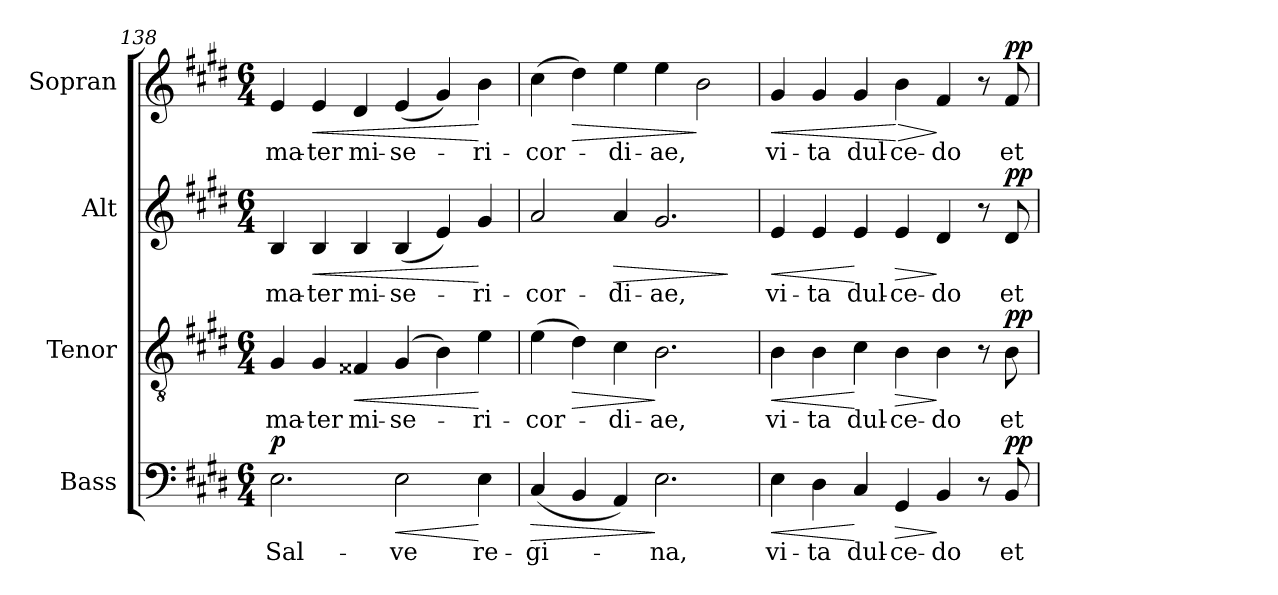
**kern	**text	**dynam	**kern	**text	**dynam	**kern	**text	**dynam	**kern	**text	**dynam
*part4	*part4	*part4	*part3	*part3	*part3	*part2	*part2	*part2	*part1	*part1	*part1
*staff4	*staff4	*staff4	*staff3	*staff3	*staff3	*staff2	*staff2	*staff2	*staff1	*staff1	*staff1
*I"Bass	*	*	*I"Tenor	*	*	*I"Alt	*	*	*I"Sopran	*	*
*I'B.	*	*	*I'T.	*	*	*I'A.	*	*	*I'S.	*	*
*clefF4	*	*	*clefGv2	*	*	*clefG2	*	*	*clefG2	*	*
*k[f#c#g#d#]	*	*	*k[f#c#g#d#]	*	*	*k[f#c#g#d#]	*	*	*k[f#c#g#d#]	*	*
*E:	*	*	*E:	*	*	*E:	*	*	*E:	*	*
*M6/4	*	*	*M6/4	*	*	*M6/4	*	*	*M6/4	*	*
=138	=138	=138	=138	=138	=138	=138	=138	=138	=138	=138	=138
!	!LO:LY:b	!LO:DY:a	!	!LO:LY:b	!	!	!LO:LY:b	!	!	!LO:LY:b	!
2.E\	Sal-	p	4G#/	ma-	.	4B/	ma-	.	4e/	ma-	.
!	!	!	!	!LO:LY:b	!	!	!LO:LY:b	!LO:HP:b	!	!LO:LY:b	!LO:HP:b
.	.	.	4G#/	-ter	.	4B/	-ter	<	4e/	-ter	<
!	!	!	!	!LO:LY:b	!LO:HP:b	!	!LO:LY:b	!	!	!LO:LY:b	!
.	.	.	4F##X/	mi-	<	4B/	mi-	.	4d#/	mi-	.
!	!LO:LY:b	!LO:HP:b	!	!LO:LY:b	!	!	!LO:LY:b	!	!	!LO:LY:b	!
2E\	-ve	<	(4G#/	-se-	.	(<4B/	-se-	.	(<4e/	-se-	.
.	.	.	4B\)	.	.	4e/)	.	.	4g#/)	.	.
!	!LO:LY:b	!	!	!LO:LY:b	!	!	!LO:LY:b	!	!	!LO:LY:b	!
4E\	re-	[	4e\	-ri-	[	4g#/	-ri-	[	4b\	-ri-	[
=139	=139	=139	=139	=139	=139	=139	=139	=139	=139	=139	=139
!	!LO:LY:b	!LO:HP:b	!	!LO:LY:b	!	!	!LO:LY:b	!	!	!LO:LY:b	!
(<4C#/	-gi-	>	(>4e\	-cor-	.	2a/	-cor-	.	(>4cc#\	-cor-	.
!	!	!	!	!	!LO:HP:b	!	!	!	!	!	!LO:HP:b
4BB/	.	.	4d#\)	.	>	.	.	.	4dd#\)	.	>
!	!	!	!	!LO:LY:b	!	!	!LO:LY:b	!LO:HP:b	!	!LO:LY:b	!
4AA/)	.	.	4c#\	-di-	.	4a/	-di-	>	4ee\	-di-	.
!	!LO:LY:b	!	!	!LO:LY:b	!	!	!LO:LY:b	!	!	!LO:LY:b	!
2.E\	-na,	]	2.B\	-ae,	]	2.g#/	-ae,	.	4ee\	-ae,	.
.	.	.	.	.	.	.	.	.	2b\	.	]
.	.	.	.	.	.	.	.	]	.	.	.
!!LO:LB:g=z
=140	=140	=140	=140	=140	=140	=140	=140	=140	=140	=140	=140
!	!LO:LY:b	!LO:HP:b	!	!LO:LY:b	!LO:HP:b	!	!LO:LY:b	!LO:HP:b	!	!LO:LY:b	!LO:HP:b
4E\	vi-	<	4B\	vi-	<	4e/	vi-	<	4g#/	vi-	<
!	!LO:LY:b	!	!	!LO:LY:b	!	!	!LO:LY:b	!	!	!LO:LY:b	!
4D#\	-ta	.	4B\	-ta	.	4e/	-ta	.	4g#/	-ta	.
!	!LO:LY:b	!	!	!LO:LY:b	!	!	!LO:LY:b	!	!	!LO:LY:b	!
4C#/	dul-	[	4c#\	dul-	[	4e/	dul-	[	4g#/	dul-	.
!	!LO:LY:b	!LO:HP:b	!	!LO:LY:b	!LO:HP:b	!	!LO:LY:b	!LO:HP:b	!	!LO:LY:b	!LO:HP:n=1:b
4GG#/	-ce-	>	4B\	-ce-	>	4e/	-ce-	>	4b\	-ce-	[ >
!	!LO:LY:b	!	!	!LO:LY:b	!	!	!LO:LY:b	!	!	!LO:LY:b	!
4BB/	-do	]	4B\	-do	]	4d#/	-do	]	4f#/	-do	]
8r	.	.	8r	.	.	8r	.	.	8r	.	.
!	!LO:LY:b	!LO:DY:a	!	!LO:LY:b	!LO:DY:a	!	!LO:LY:b	!LO:DY:a	!	!LO:LY:b	!LO:DY:a
8BB/	et	pp	8B\	et	pp	8d#/	et	pp	8f#/	et	pp
=	=	=	=	=	=	=	=	=	=	=	=
*-	*-	*-	*-	*-	*-	*-	*-	*-	*-	*-	*-
